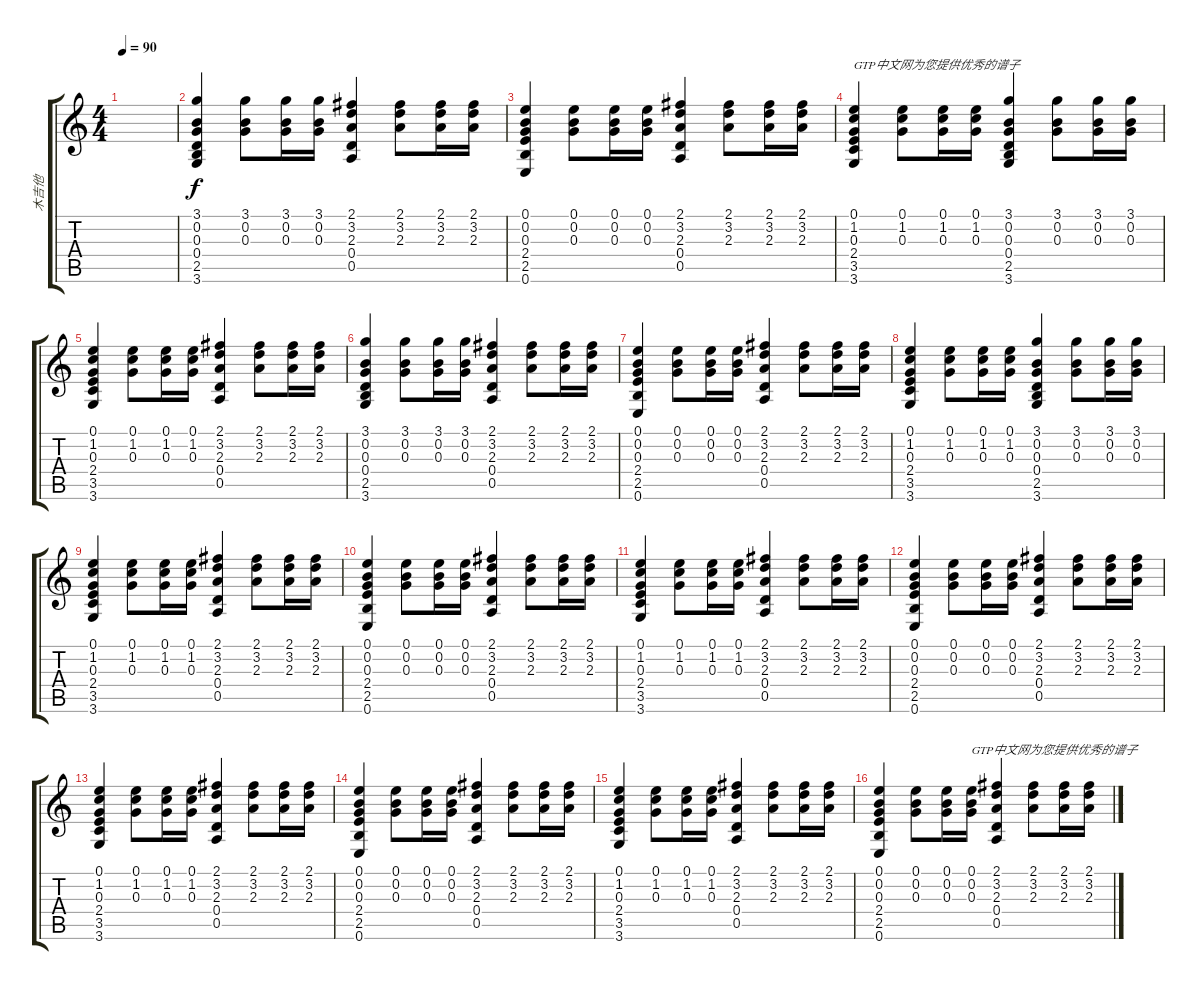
\track ("木吉他" "木吉他") {instrument acousticguitarsteel}
\staff {score tabs}
\tuning (E4 B3 G3 D3 A2 E2) {hide}
\ts (4 4)
\tempo 90
\clef g2
\ks c
|
(3.1 0.2 0.3 0.4 2.5 3.6).4 (3.1 0.2 0.3).8 (3.1 0.2 0.3).16 (3.1 0.2 0.3).16 (2.1 3.2 2.3 0.4 0.5).4 (2.1 3.2 2.3).8 (2.1 3.2 2.3).16 (2.1 3.2 2.3).16 |
(0.1 0.2 0.3 2.4 2.5 0.6).4 (0.1 0.2 0.3).8 (0.1 0.2 0.3).16 (0.1 0.2 0.3).16 (2.1 3.2 2.3 0.4 0.5).4 (2.1 3.2 2.3).8 (2.1 3.2 2.3).16 (2.1 3.2 2.3).16 |
(0.1 1.2 0.3 2.4 3.5 3.6).4{txt "GTP中文网为您提供优秀的谱子"} (0.1 1.2 0.3).8 (0.1 1.2 0.3).16 (0.1 1.2 0.3).16 (3.1 0.2 0.3 0.4 2.5 3.6).4 (3.1 0.2 0.3).8 (3.1 0.2 0.3).16 (3.1 0.2 0.3).16 |
(0.1 1.2 0.3 2.4 3.5 3.6).4 (0.1 1.2 0.3).8 (0.1 1.2 0.3).16 (0.1 1.2 0.3).16 (2.1 3.2 2.3 0.4 0.5).4 (2.1 3.2 2.3).8 (2.1 3.2 2.3).16 (2.1 3.2 2.3).16 |
(3.1 0.2 0.3 0.4 2.5 3.6).4 (3.1 0.2 0.3).8 (3.1 0.2 0.3).16 (3.1 0.2 0.3).16 (2.1 3.2 2.3 0.4 0.5).4 (2.1 3.2 2.3).8 (2.1 3.2 2.3).16 (2.1 3.2 2.3).16 |
(0.1 0.2 0.3 2.4 2.5 0.6).4 (0.1 0.2 0.3).8 (0.1 0.2 0.3).16 (0.1 0.2 0.3).16 (2.1 3.2 2.3 0.4 0.5).4 (2.1 3.2 2.3).8 (2.1 3.2 2.3).16 (2.1 3.2 2.3).16 |
(0.1 1.2 0.3 2.4 3.5 3.6).4 (0.1 1.2 0.3).8 (0.1 1.2 0.3).16 (0.1 1.2 0.3).16 (3.1 0.2 0.3 0.4 2.5 3.6).4 (3.1 0.2 0.3).8 (3.1 0.2 0.3).16 (3.1 0.2 0.3).16 |
(0.1 1.2 0.3 2.4 3.5 3.6).4 (0.1 1.2 0.3).8 (0.1 1.2 0.3).16 (0.1 1.2 0.3).16 (2.1 3.2 2.3 0.4 0.5).4 (2.1 3.2 2.3).8 (2.1 3.2 2.3).16 (2.1 3.2 2.3).16 |
(0.1 0.2 0.3 2.4 2.5 0.6).4 (0.1 0.2 0.3).8 (0.1 0.2 0.3).16 (0.1 0.2 0.3).16 (2.1 3.2 2.3 0.4 0.5).4 (2.1 3.2 2.3).8 (2.1 3.2 2.3).16 (2.1 3.2 2.3).16 |
(0.1 1.2 0.3 2.4 3.5 3.6).4 (0.1 1.2 0.3).8 (0.1 1.2 0.3).16 (0.1 1.2 0.3).16 (2.1 3.2 2.3 0.4 0.5).4 (2.1 3.2 2.3).8 (2.1 3.2 2.3).16 (2.1 3.2 2.3).16 |
(0.1 0.2 0.3 2.4 2.5 0.6).4 (0.1 0.2 0.3).8 (0.1 0.2 0.3).16 (0.1 0.2 0.3).16 (2.1 3.2 2.3 0.4 0.5).4 (2.1 3.2 2.3).8 (2.1 3.2 2.3).16 (2.1 3.2 2.3).16 |
(0.1 1.2 0.3 2.4 3.5 3.6).4 (0.1 1.2 0.3).8 (0.1 1.2 0.3).16 (0.1 1.2 0.3).16 (2.1 3.2 2.3 0.4 0.5).4 (2.1 3.2 2.3).8 (2.1 3.2 2.3).16 (2.1 3.2 2.3).16 |
(0.1 0.2 0.3 2.4 2.5 0.6).4 (0.1 0.2 0.3).8 (0.1 0.2 0.3).16 (0.1 0.2 0.3).16 (2.1 3.2 2.3 0.4 0.5).4 (2.1 3.2 2.3).8 (2.1 3.2 2.3).16 (2.1 3.2 2.3).16 |
(0.1 1.2 0.3 2.4 3.5 3.6).4 (0.1 1.2 0.3).8 (0.1 1.2 0.3).16 (0.1 1.2 0.3).16 (2.1 3.2 2.3 0.4 0.5).4 (2.1 3.2 2.3).8 (2.1 3.2 2.3).16 (2.1 3.2 2.3).16 |
(0.1 0.2 0.3 2.4 2.5 0.6).4 (0.1 0.2 0.3).8 (0.1 0.2 0.3).16 (0.1 0.2 0.3).16{txt "GTP中文网为您提供优秀的谱子"} (2.1 3.2 2.3 0.4 0.5).4 (2.1 3.2 2.3).8 (2.1 3.2 2.3).16 (2.1 3.2 2.3).16
